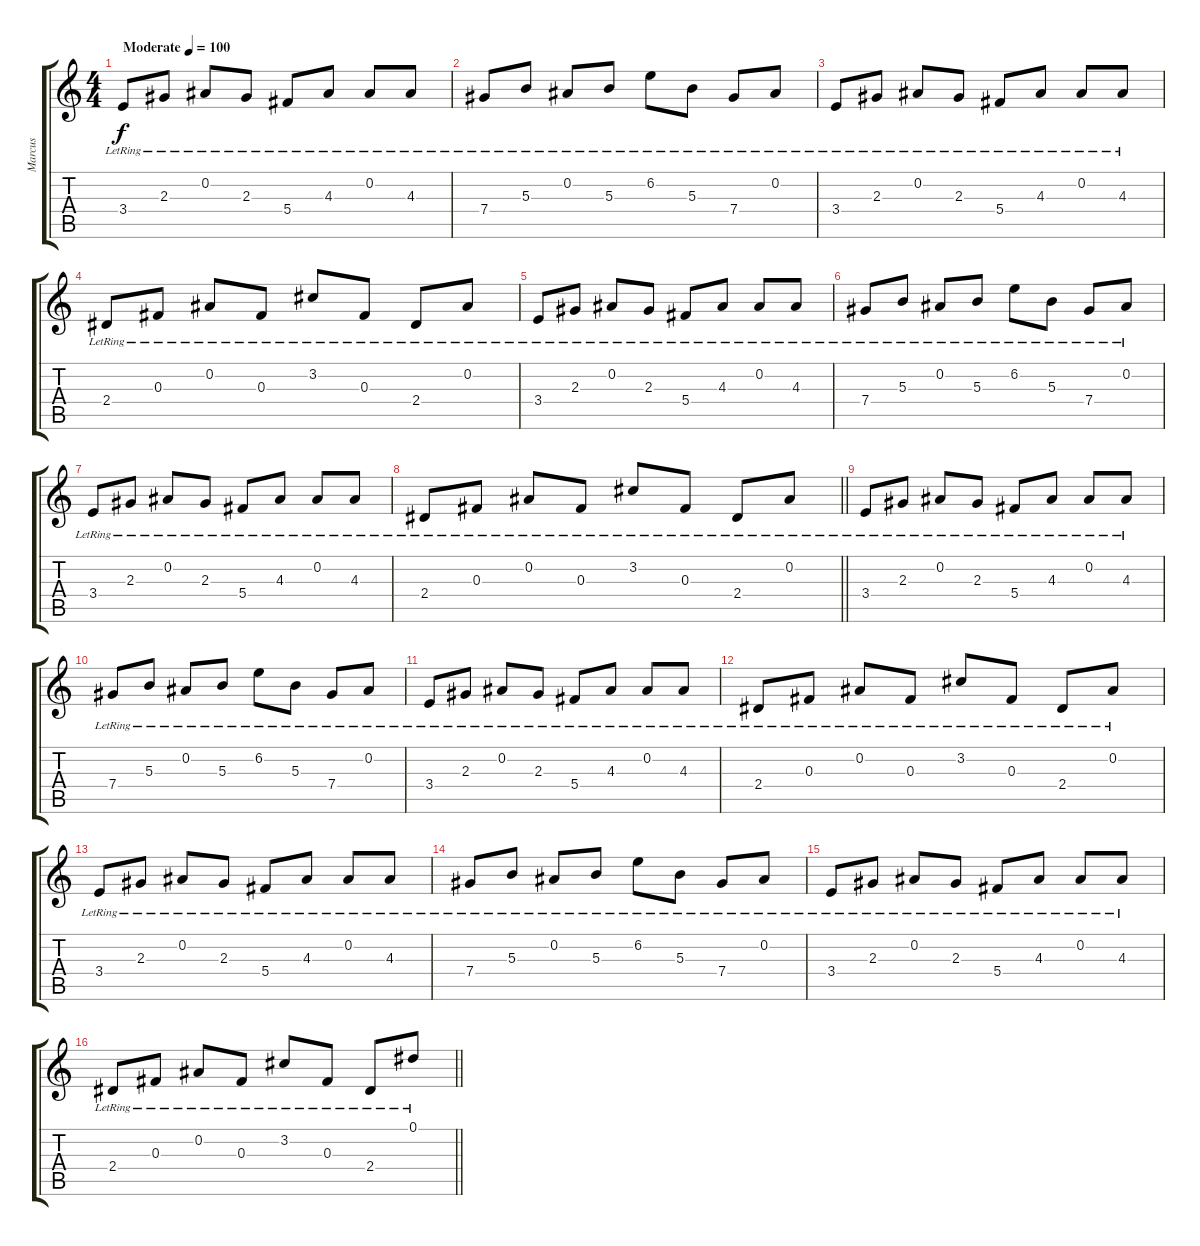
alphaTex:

\track ("Marcus" "Marcus") {instrument electricguitarjazz}
\staff {score tabs}
\tuning (Eb4 Bb3 Gb3 Db3 Ab2 Db2) {hide}
\ts (4 4)
\tempo (100 "Moderate")
\clef g2
\ks c
3.4{lr}.8{dy f instrument electricguitarjazz} 2.3{lr}.8 0.2{lr}.8 2.3{lr}.8 5.4{lr}.8 4.3{lr}.8 0.2{lr}.8 4.3{lr}.8 |
7.4{lr}.8 5.3{lr}.8 0.2{lr}.8 5.3{lr}.8 6.2{lr}.8 5.3{lr}.8 7.4{lr}.8 0.2{lr}.8 |
3.4{lr}.8 2.3{lr}.8 0.2{lr}.8 2.3{lr}.8 5.4{lr}.8 4.3{lr}.8 0.2{lr}.8 4.3{lr}.8 |
2.4{lr}.8 0.3{lr}.8 0.2{lr}.8 0.3{lr}.8 3.2{lr}.8 0.3{lr}.8 2.4{lr}.8 0.2{lr}.8 |
3.4{lr}.8 2.3{lr}.8 0.2{lr}.8 2.3{lr}.8 5.4{lr}.8 4.3{lr}.8 0.2{lr}.8 4.3{lr}.8 |
7.4{lr}.8 5.3{lr}.8 0.2{lr}.8 5.3{lr}.8 6.2{lr}.8 5.3{lr}.8 7.4{lr}.8 0.2{lr}.8 |
3.4{lr}.8 2.3{lr}.8 0.2{lr}.8 2.3{lr}.8 5.4{lr}.8 4.3{lr}.8 0.2{lr}.8 4.3{lr}.8 |
\barLineRight lightlight
2.4{lr}.8 0.3{lr}.8 0.2{lr}.8 0.3{lr}.8 3.2{lr}.8 0.3{lr}.8 2.4{lr}.8 0.2{lr}.8 |
\section ("" "")
3.4{lr}.8 2.3{lr}.8 0.2{lr}.8 2.3{lr}.8 5.4{lr}.8 4.3{lr}.8 0.2{lr}.8 4.3{lr}.8 |
7.4{lr}.8 5.3{lr}.8 0.2{lr}.8 5.3{lr}.8 6.2{lr}.8 5.3{lr}.8 7.4{lr}.8 0.2{lr}.8 |
3.4{lr}.8 2.3{lr}.8 0.2{lr}.8 2.3{lr}.8 5.4{lr}.8 4.3{lr}.8 0.2{lr}.8 4.3{lr}.8 |
2.4{lr}.8 0.3{lr}.8 0.2{lr}.8 0.3{lr}.8 3.2{lr}.8 0.3{lr}.8 2.4{lr}.8 0.2{lr}.8 |
3.4{lr}.8 2.3{lr}.8 0.2{lr}.8 2.3{lr}.8 5.4{lr}.8 4.3{lr}.8 0.2{lr}.8 4.3{lr}.8 |
7.4{lr}.8 5.3{lr}.8 0.2{lr}.8 5.3{lr}.8 6.2{lr}.8 5.3{lr}.8 7.4{lr}.8 0.2{lr}.8 |
3.4{lr}.8 2.3{lr}.8 0.2{lr}.8 2.3{lr}.8 5.4{lr}.8 4.3{lr}.8 0.2{lr}.8 4.3{lr}.8 |
\barLineRight lightlight
2.4{lr}.8 0.3{lr}.8 0.2{lr}.8 0.3{lr}.8 3.2{lr}.8 0.3{lr}.8 2.4{lr}.8 0.1{lr}.8
